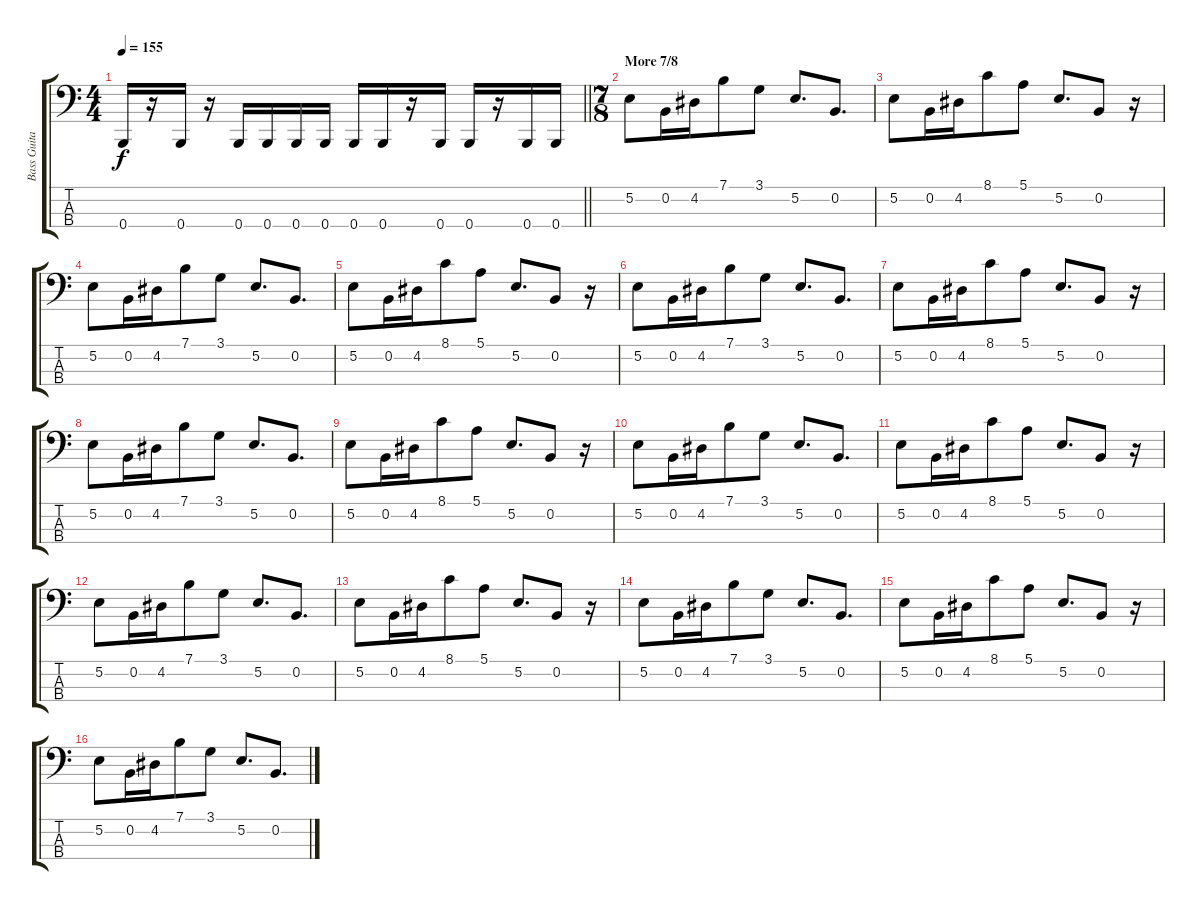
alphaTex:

\track ("Bass Guitar" "Bass Guita") {instrument electricbasspick}
\staff {score tabs}
\tuning (E2 B1 Gb1 B0) {hide}
\ts (4 4)
\tempo 155
\clef f4
\barLineRight lightlight
\ks c
0.4.16{dy f} r.16 0.4.16 r.16 0.4.16 0.4.16 0.4.16 0.4.16 0.4.16 0.4.16 r.16 0.4.16 0.4.16 r.16 0.4.16 0.4.16 |
\ts (7 8)
\section ("" "More 7/8")
5.2.8 0.2.16 4.2.16 7.1.8 3.1.8 5.2.8{d} 0.2.8{d} |
5.2.8 0.2.16 4.2.16 8.1.8 5.1.8 5.2.8{d} 0.2.8 r.16 |
5.2.8 0.2.16 4.2.16 7.1.8 3.1.8 5.2.8{d} 0.2.8{d} |
5.2.8 0.2.16 4.2.16 8.1.8 5.1.8 5.2.8{d} 0.2.8 r.16 |
5.2.8 0.2.16 4.2.16 7.1.8 3.1.8 5.2.8{d} 0.2.8{d} |
5.2.8 0.2.16 4.2.16 8.1.8 5.1.8 5.2.8{d} 0.2.8 r.16 |
5.2.8 0.2.16 4.2.16 7.1.8 3.1.8 5.2.8{d} 0.2.8{d} |
5.2.8 0.2.16 4.2.16 8.1.8 5.1.8 5.2.8{d} 0.2.8 r.16 |
5.2.8 0.2.16 4.2.16 7.1.8 3.1.8 5.2.8{d} 0.2.8{d} |
5.2.8 0.2.16 4.2.16 8.1.8 5.1.8 5.2.8{d} 0.2.8 r.16 |
5.2.8 0.2.16 4.2.16 7.1.8 3.1.8 5.2.8{d} 0.2.8{d} |
5.2.8 0.2.16 4.2.16 8.1.8 5.1.8 5.2.8{d} 0.2.8 r.16 |
5.2.8 0.2.16 4.2.16 7.1.8 3.1.8 5.2.8{d} 0.2.8{d} |
5.2.8 0.2.16 4.2.16 8.1.8 5.1.8 5.2.8{d} 0.2.8 r.16 |
5.2.8 0.2.16 4.2.16 7.1.8 3.1.8 5.2.8{d} 0.2.8{d}
